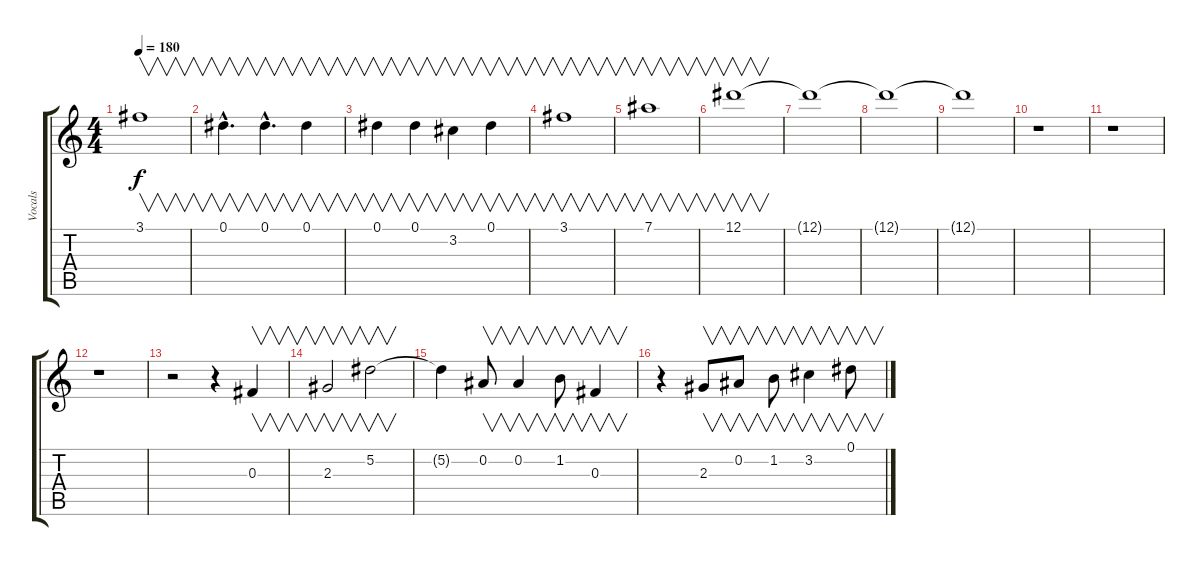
\track ("Vocals" "Vocals") {instrument brasssection}
\staff {score tabs}
\tuning (Eb5 Bb4 Gb4 Db4 Ab3 Eb3) {hide}
\ts (4 4)
\tempo 180
\clef g2
\ks c
3.1.1{v dy f} |
0.1{hac}.4{v d} 0.1{hac}.4{v d} 0.1.4{v} |
0.1.4{v} 0.1.4{v} 3.2.4{v} 0.1.4{v} |
3.1.1{v} |
7.1.1{v} |
12.1.1{v} |
12.1{t}.1 |
12.1{t}.1 |
12.1{t}.1 |
r.1 |
r.1 |
r.1 |
r.2 r.4 0.3.4{v} |
2.3.2{v} 5.2.2{v} |
5.2{t}.4 0.2.8{v} 0.2.4{v} 1.2.8{v} 0.3.4{v} |
r.4 2.3.8{v} 0.2.8{v} 1.2.8{v} 3.2.4{v} 0.1.8{v}
